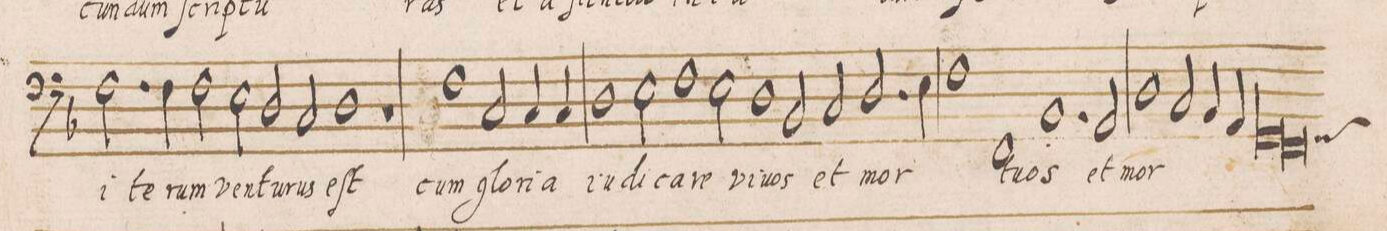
**kern	**text
*I"BASSUS	*
*clefF4	*
*k[b-]	*
*met(C)	*
*M2/1	*
2.F\	i-
4F\	-te-
2F\	-rum
2E\	ven-
=95-	=95-
2D/	-tu-
2C/	-rus
1D	eſt
=96-	=96-
1r	.
1F	cum
=97-	=97-
2C/	glo-
4C/	-ri-
4C/	-a
1D	iu-
=98-	=98-
2E\	-di-
1F	-ca-
2E\	-re
=99-	=99-
1D	vi-
2BB-/	-vos
2C/	et
=100-	=100-
2.D/	mor-
4E\	.
1F	.
=101-	=101-
1FF	-tu-
1.BB-	-os
=102-	=102-
2AA/	et
1D	mor-
=103-	=103-
2C/	.
4BB-/	.
4AA/	.
*lig	*
1GG	.
=104-	=104-
*custos:GG	*
1FF	.
*-	*-
